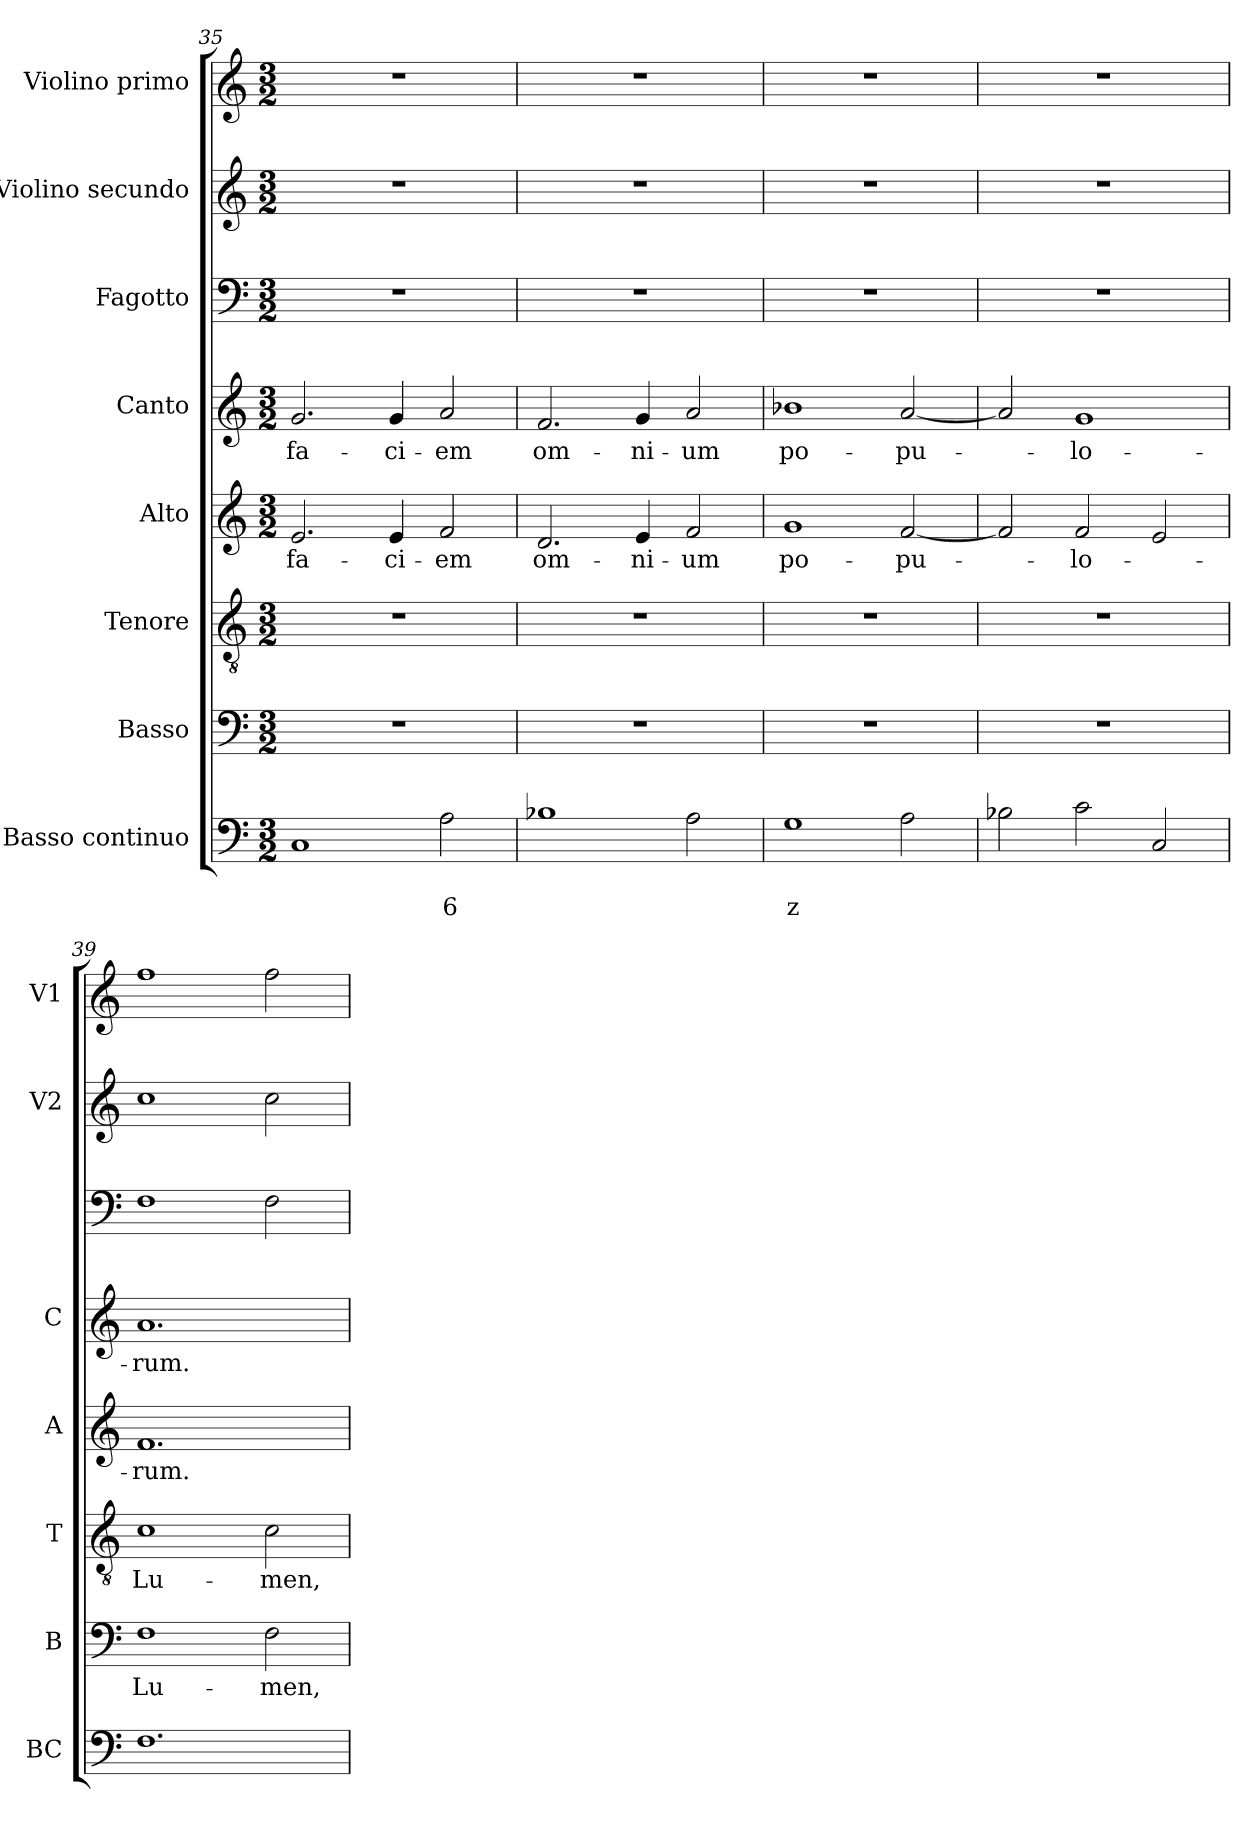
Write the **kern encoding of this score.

**kern	**text	**text	**kern	**text	**kern	**text	**kern	**text	**kern	**text	**kern	**kern	**kern
*part8	*part8	*part8	*part7	*part7	*part6	*part6	*part5	*part5	*part4	*part4	*part3	*part2	*part1
*staff8	*staff8	*staff8	*staff7	*staff7	*staff6	*staff6	*staff5	*staff5	*staff4	*staff4	*staff3	*staff2	*staff1
*I"Basso continuo	*	*	*I"Basso	*	*I"Tenore	*	*I"Alto	*	*I"Canto	*	*I"Fagotto	*I"Violino secundo	*I"Violino primo
*I'BC	*	*	*I'B	*	*I'T	*	*I'A	*	*I'C	*	*	*I'V2	*I'V1
*clefF4	*	*	*clefF4	*	*clefGv2	*	*clefG2	*	*clefG2	*	*clefF4	*clefG2	*clefG2
*k[]	*	*	*k[]	*	*k[]	*	*k[]	*	*k[]	*	*k[]	*k[]	*k[]
*C:	*	*	*C:	*	*C:	*	*C:	*	*C:	*	*C:	*C:	*C:
*M3/2	*	*	*M3/2	*	*M3/2	*	*M3/2	*	*M3/2	*	*M3/2	*M3/2	*M3/2
=35	=35	=35	=35	=35	=35	=35	=35	=35	=35	=35	=35	=35	=35
!	!	!	!	!	!	!	!	!LO:LY:b	!	!LO:LY:b	!	!	!
1C	.	.	1.r	.	1.r	.	2.e/	fa-	2.g/	fa-	1.r	1.r	1.r
!	!	!	!	!	!	!	!	!LO:LY:b	!	!LO:LY:b	!	!	!
.	.	.	.	.	.	.	4e/	-ci-	4g/	-ci-	.	.	.
!	!	!LO:LY:b	!	!	!	!	!	!LO:LY:b	!	!LO:LY:b	!	!	!
2A\	.	6	.	.	.	.	2f/	-em	2a/	-em	.	.	.
=36	=36	=36	=36	=36	=36	=36	=36	=36	=36	=36	=36	=36	=36
!	!	!	!	!	!	!	!	!LO:LY:b	!	!LO:LY:b	!	!	!
1B-X	.	.	1.r	.	1.r	.	2.d/	om-	2.f/	om-	1.r	1.r	1.r
!	!	!	!	!	!	!	!	!LO:LY:b	!	!LO:LY:b	!	!	!
.	.	.	.	.	.	.	4e/	-ni-	4g/	-ni-	.	.	.
!	!	!	!	!	!	!	!	!LO:LY:b	!	!LO:LY:b	!	!	!
2A\	.	.	.	.	.	.	2f/	-um	2a/	-um	.	.	.
=37	=37	=37	=37	=37	=37	=37	=37	=37	=37	=37	=37	=37	=37
!	!	!LO:LY:b	!	!	!	!	!	!LO:LY:b	!	!LO:LY:b	!	!	!
1G	.	z	1.r	.	1.r	.	1g	po-	1b-X	po-	1.r	1.r	1.r
!	!	!	!	!	!	!	!	!LO:LY:b	!	!LO:LY:b	!	!	!
2A\	.	.	.	.	.	.	[2f/	-pu-	[2a/	-pu-	.	.	.
!!LO:LB:g=z
=38	=38	=38	=38	=38	=38	=38	=38	=38	=38	=38	=38	=38	=38
2B-X\	.	.	1.r	.	1.r	.	2f/]	.	2a/]	.	1.r	1.r	1.r
!	!	!	!	!	!	!	!	!LO:LY:b	!	!LO:LY:b	!	!	!
2c\	.	.	.	.	.	.	2f/	-lo-	1g	-lo-	.	.	.
2C/	.	.	.	.	.	.	2e/	.	.	.	.	.	.
=39	=39	=39	=39	=39	=39	=39	=39	=39	=39	=39	=39	=39	=39
!	!	!	!	!LO:LY:b	!	!LO:LY:b	!	!LO:LY:b	!	!LO:LY:b	!	!	!
1.F	.	.	1F	Lu-	1c	Lu-	1.f	-rum.	1.a	-rum.	1F	1cc	1ff
!	!	!	!	!LO:LY:b	!	!LO:LY:b	!	!	!	!	!	!	!
.	.	.	2F\	-men,	2c\	-men,	.	.	.	.	2F\	2cc\	2ff\
=	=	=	=	=	=	=	=	=	=	=	=	=	=
*-	*-	*-	*-	*-	*-	*-	*-	*-	*-	*-	*-	*-	*-
